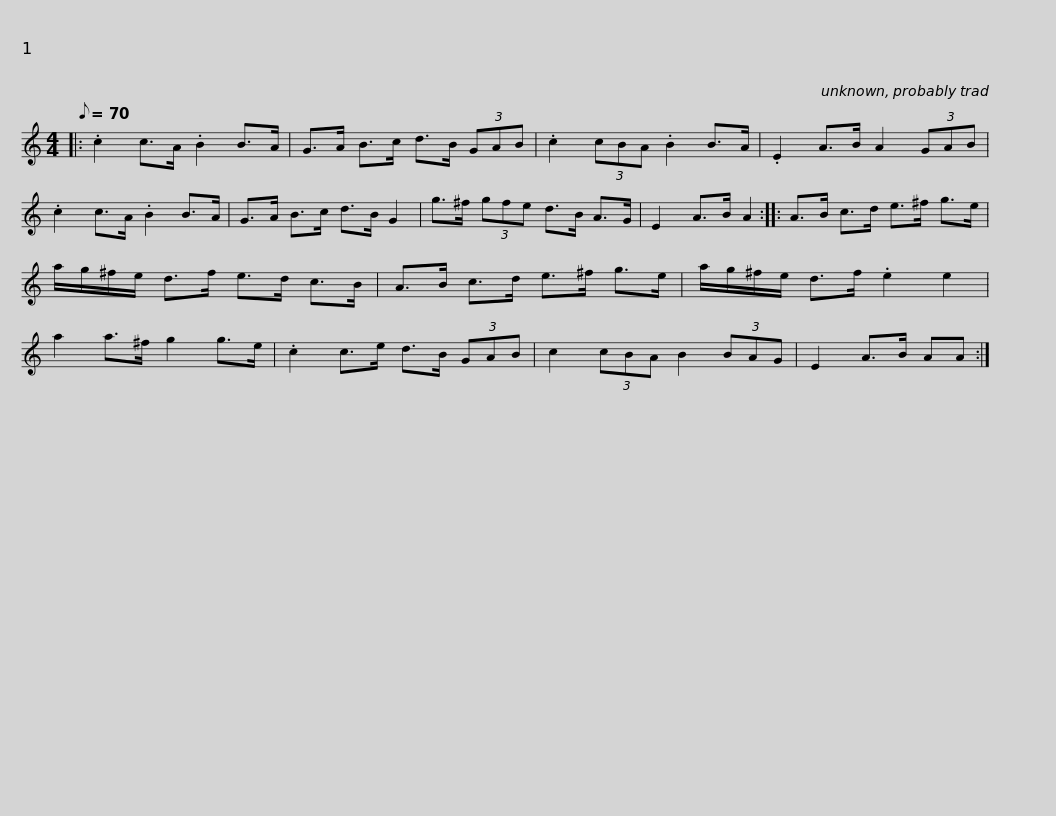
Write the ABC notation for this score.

X:1
L:1/8
Q:1/8=70
M:4/4
I:linebreak $
K:C
V:1 treble
V:1
|: .c2 c>A .B2 B>A | G>A B>c d>B (3GAB | .c2 (3cBA .B2 B>A | .E2 A>B A2 (3GAB | .c2 c>A .B2 B>A |$ %5
 G>A B>c d>B G2 | g>^f (3gfe d>B A>G | E2 A>B A2 :: A>B c>d e>^f g>e |$ a/g/^f/e/ d>f e>d c>B | %10
 A>B c>d e>^f g>e | a/g/^f/e/ d>f .e2 e2 | a2 a>^f g2 g>e |$ .c2 c>e d>B (3GAB | c2 (3cBA B2 (3BAG | %15
 E2 A>B AA :| %16
